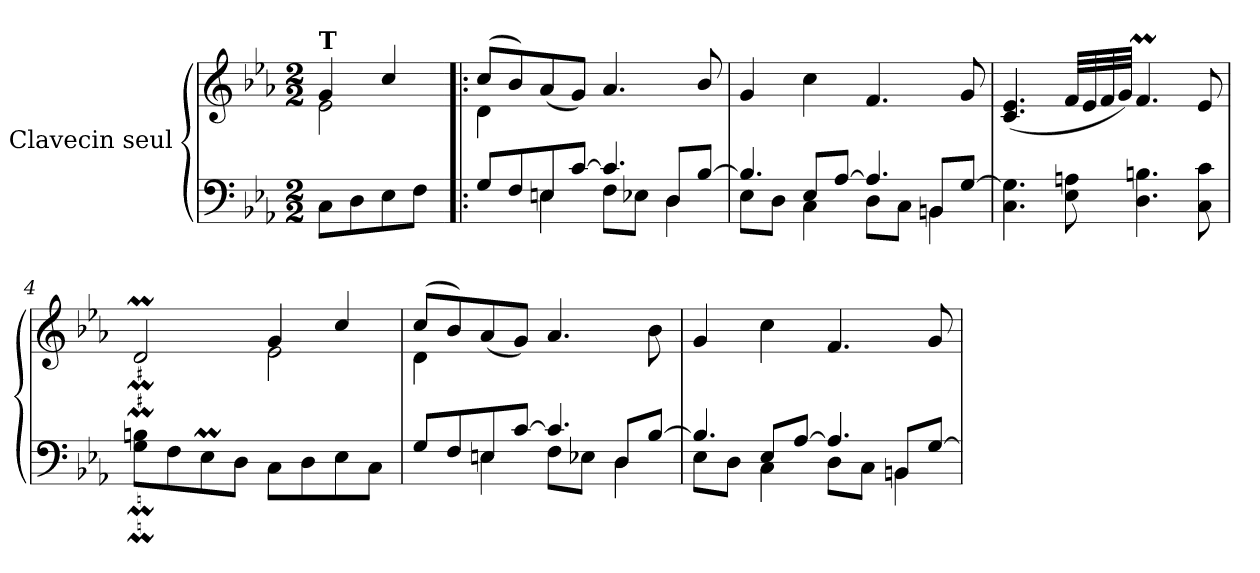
**kern	**kern
*part1	*part1
*staff2	*staff1
*I"Clavecin seul	*
*clefF4	*clefG2
*k[b-e-a-]	*k[b-e-a-]
*M2/2	*M2/2
=	=
*	*^
!	!LO:TX:a:B:t=T	!
8C\L	4g/	2e-\
8D\	.	.
8E-\	4cc/	.
8F\J	.	.
=1!|:	=1!|:	=1!|:
*^	*	*
*	*^	*	*
8G/L	4rBByy	2.rEEyy	(>8cc/L	4d\
8F/	.	.	8b-/)	.
!LO:N:head=solid	!	!	!	!
8En/	4E\	.	(>8a-/	4ryy
[8c/J	.	.	8g/J)	.
4.c/]	8F\L	.	4.a-/	2ryy
.	8E-X\J	.	.	.
.	4D\	8D/L	.	.
8rAyy	.	[8B-/J	8b-/	.
*	*	*	*v	*v
=2	=2	=2	=2
4.B-/]	8E-\L	4rDDDyy	4g/
.	8D\J	.	.
.	4C\	8E-/L	4cc\
8rFyy	.	[8A-/J	.
4.A-/]	4ryy	8D\L	4.f/
.	.	8C\J	.
.	4BBn\	8BB/L	.
8ryy	.	[8G/J	8g/
*v	*v	*v	*
=3	=3
4.C\ 4.G\]	(<4.c/ 4.e-/
8E-\ 8An\	32f/LLL
.	32e-/
.	32f/
.	32g/JJJ)
4.D\ 4.Bn\	4.fM/
8C\ 8c\	8e-/
!!LO:LB:g=z
=4	=4
*	*^
8G\M 8Bn\ML	2dm/	2reyy
8F\	.	.
8E-M\	.	.
8D\J	.	.
8C\L	4g/	2e-\
8D\	.	.
8E-\	4cc/	.
8C\J	.	.
=5	=5	=5
*^	*	*
*	*^	*	*
8G/L	4rBByy	2.rEEyy	(>8cc/L	4d\
8F/	.	.	8b-/)	.
!LO:N:head=solid	!	!	!	!
8En/	4E\	.	(>8a-/	4ryy
[8c/J	.	.	8g/J)	.
4.c/]	8F\L	.	4.a-/	2ryy
.	8E-X\J	.	.	.
.	4D\	8D/L	.	.
8rAyy	.	[8B-/J	8b-\	.
*	*	*	*v	*v
=6	=6	=6	=6
4.B-/]	8E-\L	4ryy	4g/
.	8D\J	.	.
.	4C\	8E-/L	4cc\
8rFyy	.	[8A-/J	.
4.A-/]	4ryy	8D\L	4.f/
.	.	8C\J	.
.	4BBn\	8BB/L	.
8ryy	.	[8G/J	8g/
*v	*v	*v	*
=	=
*-	*-
